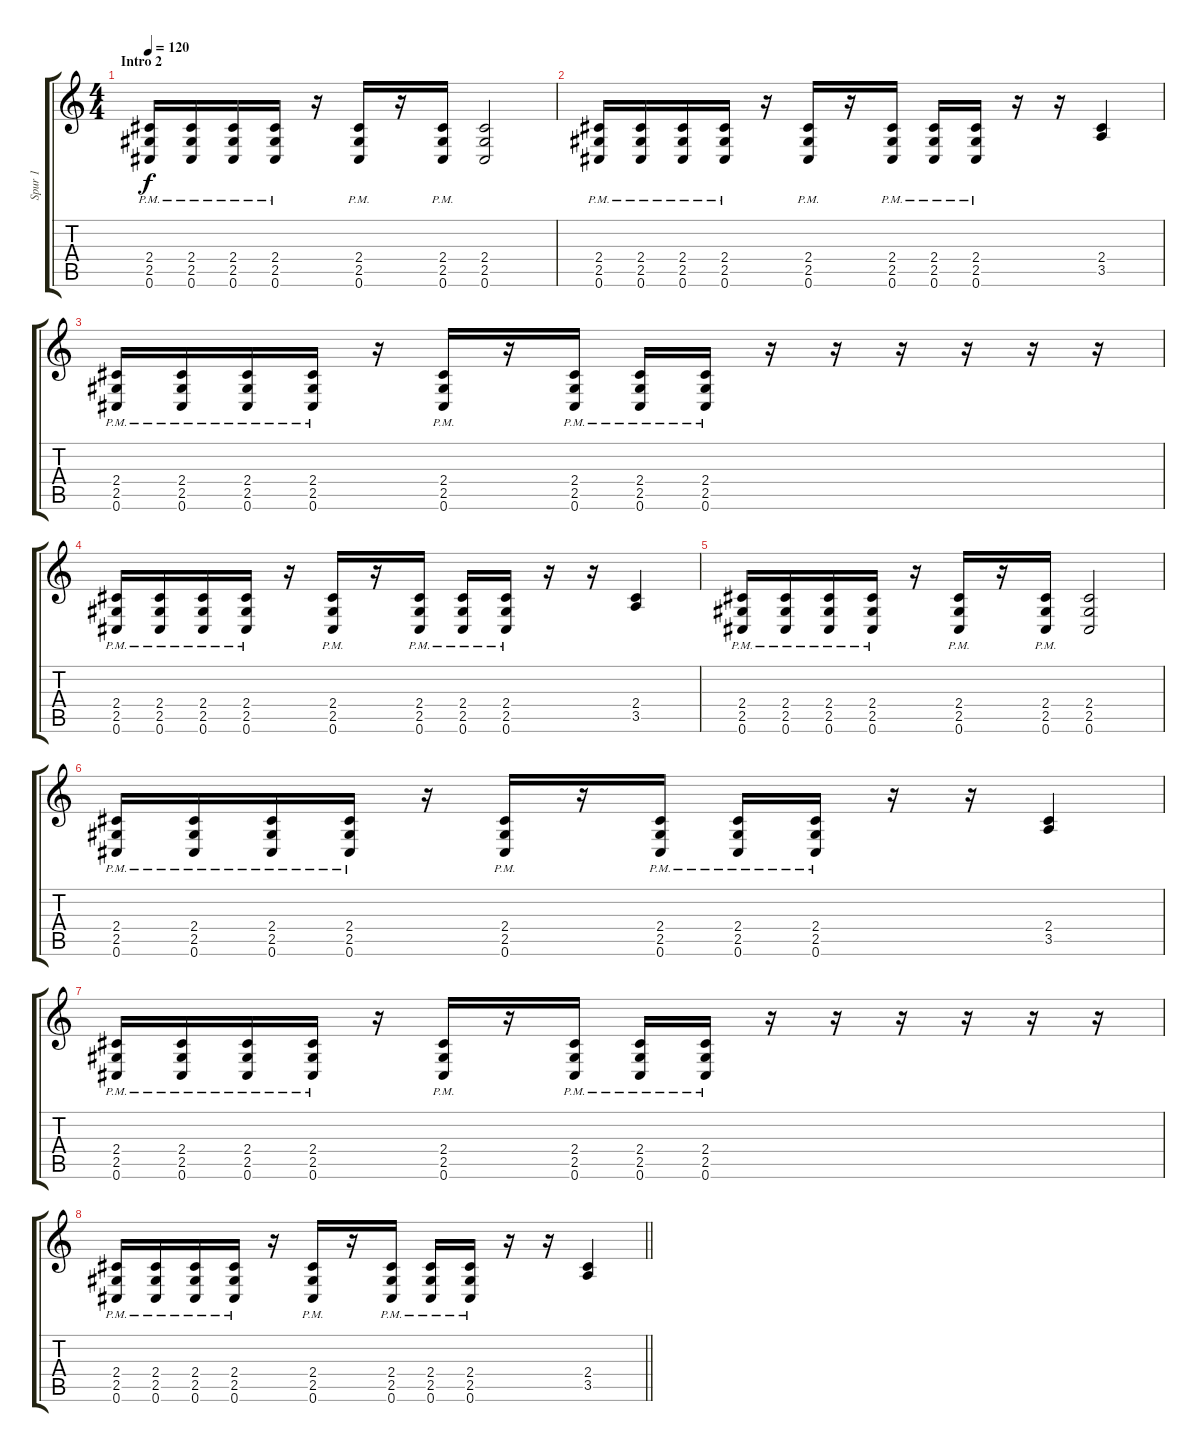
\track ("Spur 1" "Spur 1") {instrument distortionguitar}
\staff {score tabs}
\tuning (Db4 Ab3 E3 B2 Gb2 Db2) {hide}
\ts (4 4)
\section ("" "Intro 2")
\tempo 120
\clef g2
\ks c
(2.4{pm} 2.5{pm} 0.6{pm}).16{dy f} (2.4{pm} 2.5{pm} 0.6{pm}).16 (2.4{pm} 2.5{pm} 0.6{pm}).16 (2.4{pm} 2.5{pm} 0.6{pm}).16 r.16 (2.4{pm} 2.5{pm} 0.6{pm}).16 r.16 (2.4{pm} 2.5{pm} 0.6{pm}).16 (2.4 2.5 0.6).2 |
(2.4{pm} 2.5{pm} 0.6{pm}).16 (2.4{pm} 2.5{pm} 0.6{pm}).16 (2.4{pm} 2.5{pm} 0.6{pm}).16 (2.4{pm} 2.5{pm} 0.6{pm}).16 r.16 (2.4{pm} 2.5{pm} 0.6{pm}).16 r.16 (2.4{pm} 2.5{pm} 0.6{pm}).16 (2.4{pm} 2.5{pm} 0.6{pm}).16 (2.4{pm} 2.5{pm} 0.6{pm}).16 r.16 r.16 (2.4 3.5).4 |
(2.4{pm} 2.5{pm} 0.6{pm}).16 (2.4{pm} 2.5{pm} 0.6{pm}).16 (2.4{pm} 2.5{pm} 0.6{pm}).16 (2.4{pm} 2.5{pm} 0.6{pm}).16 r.16 (2.4{pm} 2.5{pm} 0.6{pm}).16 r.16 (2.4{pm} 2.5{pm} 0.6{pm}).16 (2.4{pm} 2.5{pm} 0.6{pm}).16 (2.4{pm} 2.5{pm} 0.6{pm}).16 r.16 r.16 r.16 r.16 r.16 r.16 |
(2.4{pm} 2.5{pm} 0.6{pm}).16 (2.4{pm} 2.5{pm} 0.6{pm}).16 (2.4{pm} 2.5{pm} 0.6{pm}).16 (2.4{pm} 2.5{pm} 0.6{pm}).16 r.16 (2.4{pm} 2.5{pm} 0.6{pm}).16 r.16 (2.4{pm} 2.5{pm} 0.6{pm}).16 (2.4{pm} 2.5{pm} 0.6{pm}).16 (2.4{pm} 2.5{pm} 0.6{pm}).16 r.16 r.16 (2.4 3.5).4 |
(2.4{pm} 2.5{pm} 0.6{pm}).16 (2.4{pm} 2.5{pm} 0.6{pm}).16 (2.4{pm} 2.5{pm} 0.6{pm}).16 (2.4{pm} 2.5{pm} 0.6{pm}).16 r.16 (2.4{pm} 2.5{pm} 0.6{pm}).16 r.16 (2.4{pm} 2.5{pm} 0.6{pm}).16 (2.4 2.5 0.6).2 |
(2.4{pm} 2.5{pm} 0.6{pm}).16 (2.4{pm} 2.5{pm} 0.6{pm}).16 (2.4{pm} 2.5{pm} 0.6{pm}).16 (2.4{pm} 2.5{pm} 0.6{pm}).16 r.16 (2.4{pm} 2.5{pm} 0.6{pm}).16 r.16 (2.4{pm} 2.5{pm} 0.6{pm}).16 (2.4{pm} 2.5{pm} 0.6{pm}).16 (2.4{pm} 2.5{pm} 0.6{pm}).16 r.16 r.16 (2.4 3.5).4 |
(2.4{pm} 2.5{pm} 0.6{pm}).16 (2.4{pm} 2.5{pm} 0.6{pm}).16 (2.4{pm} 2.5{pm} 0.6{pm}).16 (2.4{pm} 2.5{pm} 0.6{pm}).16 r.16 (2.4{pm} 2.5{pm} 0.6{pm}).16 r.16 (2.4{pm} 2.5{pm} 0.6{pm}).16 (2.4{pm} 2.5{pm} 0.6{pm}).16 (2.4{pm} 2.5{pm} 0.6{pm}).16 r.16 r.16 r.16 r.16 r.16 r.16 |
\barLineRight lightlight
(2.4{pm} 2.5{pm} 0.6{pm}).16 (2.4{pm} 2.5{pm} 0.6{pm}).16 (2.4{pm} 2.5{pm} 0.6{pm}).16 (2.4{pm} 2.5{pm} 0.6{pm}).16 r.16 (2.4{pm} 2.5{pm} 0.6{pm}).16 r.16 (2.4{pm} 2.5{pm} 0.6{pm}).16 (2.4{pm} 2.5{pm} 0.6{pm}).16 (2.4{pm} 2.5{pm} 0.6{pm}).16 r.16 r.16 (2.4 3.5).4
